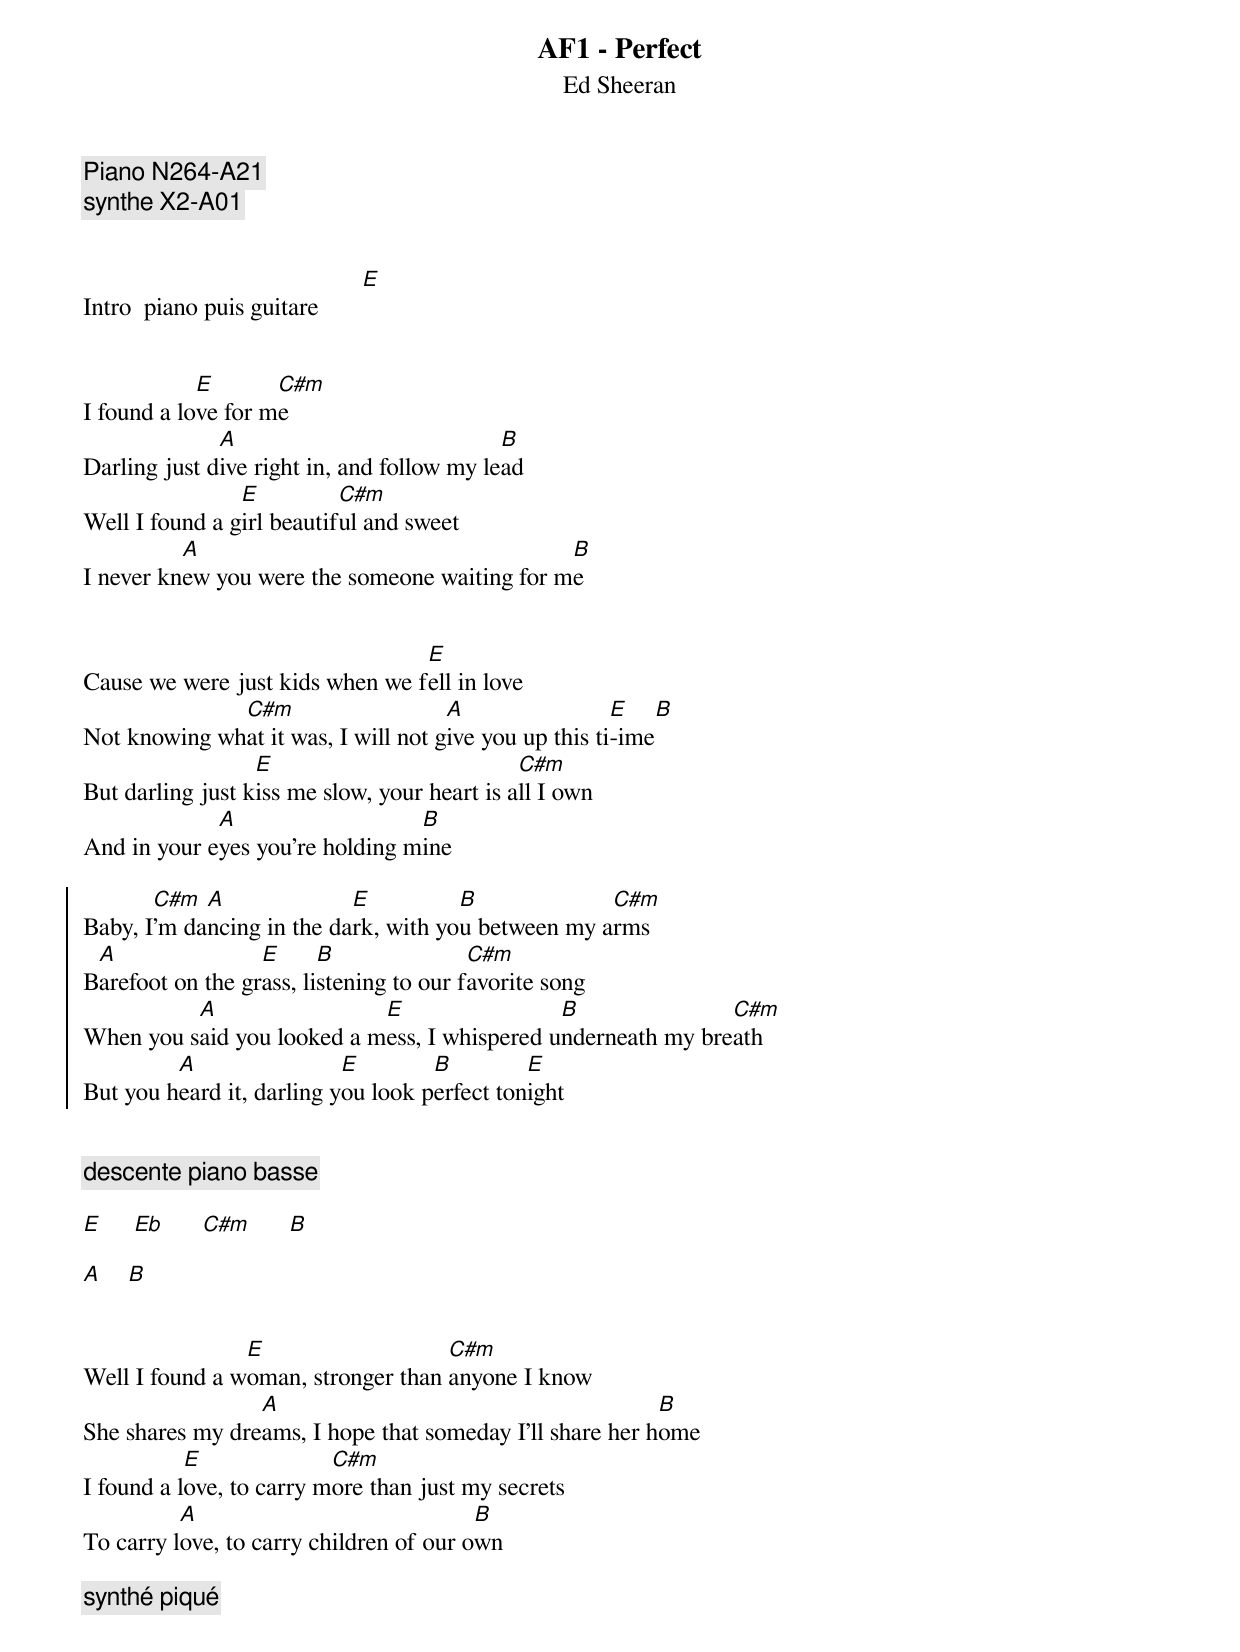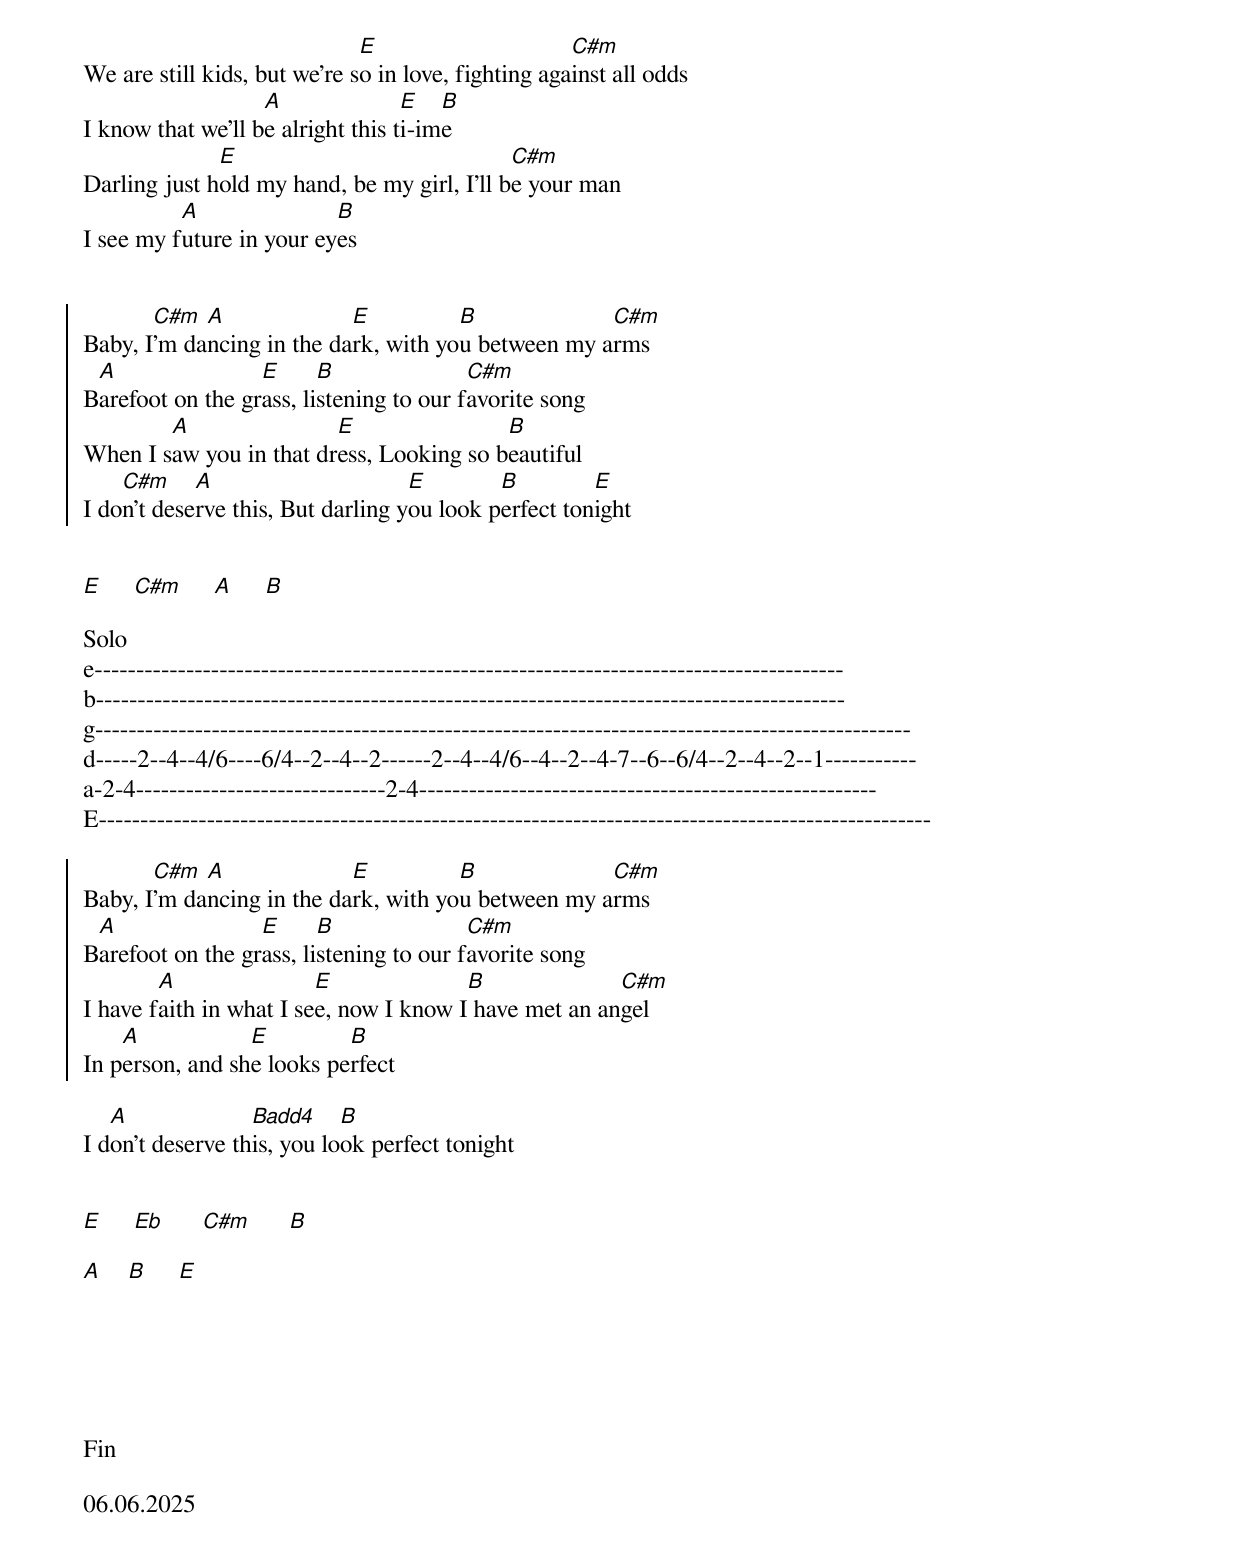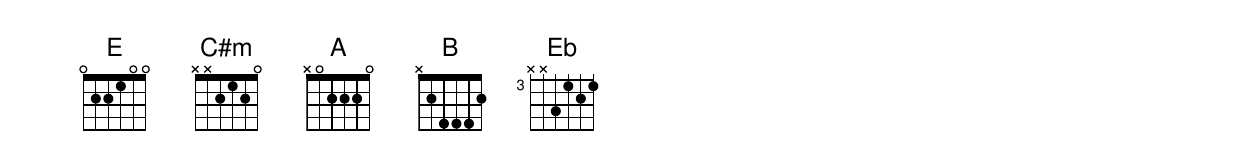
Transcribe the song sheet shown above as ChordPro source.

{title: AF1 - Perfect}
{subtitle: Ed Sheeran }
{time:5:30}
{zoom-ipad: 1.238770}
{c:Piano N264-A21}
{c:synthe X2-A01}


Intro  piano puis guitare       [E]


I found a lo[E]ve for m[C#m]e
Darling just d[A]ive right in, and follow my le[B]ad
Well I found a g[E]irl beautif[C#m]ul and sweet
I never kn[A]ew you were the someone waiting for m[B]e


Cause we were just kids when we f[E]ell in love
Not knowing wh[C#m]at it was, I will not g[A]ive you up this ti[E]-ime[B]
But darling just k[E]iss me slow, your heart is a[C#m]ll I own
And in your e[A]yes you're holding m[B]ine

{soc}
Baby, I[C#m]'m da[A]ncing in the da[E]rk, with yo[B]u between my a[C#m]rms
B[A]arefoot on the gr[E]ass, li[B]stening to our f[C#m]avorite song
When you s[A]aid you looked a m[E]ess, I whispered u[B]nderneath my bre[C#m]ath
But you h[A]eard it, darling y[E]ou look p[B]erfect ton[E]ight
{eoc}


{c:descente piano basse}

[E]     [Eb]      [C#m]      [B]

[A]    [B]


Well I found a w[E]oman, stronger than [C#m]anyone I know
She shares my dre[A]ams, I hope that someday I'll share her h[B]ome
I found a l[E]ove, to carry m[C#m]ore than just my secrets
To carry l[A]ove, to carry children of our o[B]wn

{c:synthé piqué}
We are still kids, but we're s[E]o in love, fighting aga[C#m]inst all odds
I know that we'll b[A]e alright this t[E]i-im[B]e
Darling just h[E]old my hand, be my girl, I'll b[C#m]e your man
I see my f[A]uture in your ey[B]es


{soc}
Baby, I[C#m]'m da[A]ncing in the da[E]rk, with yo[B]u between my a[C#m]rms
B[A]arefoot on the gr[E]ass, li[B]stening to our f[C#m]avorite song
When I s[A]aw you in that dr[E]ess, Looking so b[B]eautiful
I do[C#m]n’t dese[A]rve this, But darling y[E]ou look p[B]erfect ton[E]ight
{eoc}


[E]     [C#m]     [A]     [B]

Solo
e------------------------------------------------------------------------------------------
b------------------------------------------------------------------------------------------
g--------------------------------------------------------------------------------------------------
d-----2--4--4/6----6/4--2--4--2------2--4--4/6--4--2--4-7--6--6/4--2--4--2--1-----------
a-2-4------------------------------2-4-------------------------------------------------------
E----------------------------------------------------------------------------------------------------

{soc}
Baby, I[C#m]'m da[A]ncing in the da[E]rk, with yo[B]u between my a[C#m]rms
B[A]arefoot on the gr[E]ass, li[B]stening to our f[C#m]avorite song
I have f[A]aith in what I se[E]e, now I know I[B] have met an an[C#m]gel
In p[A]erson, and sh[E]e looks pe[B]rfect
{eoc}

I d[A]on't deserve th[Badd4]is, you lo[B]ok perfect tonight


[E]     [Eb]      [C#m]      [B]

[A]    [B]     [E]






Fin

06.06.2025
